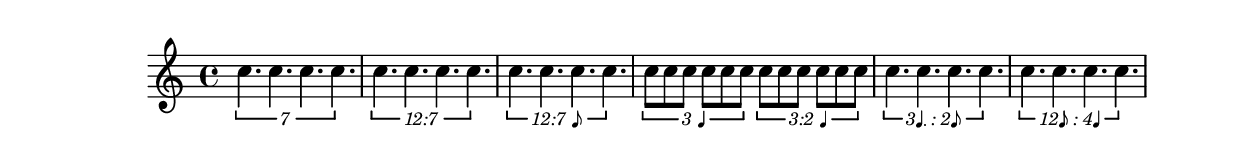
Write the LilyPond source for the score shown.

%% Do not edit this file; it is auto-generated from input/new
%% This file is in the public domain.
%% Note: this file works from version 2.13.1
\version "2.13.1"

\header {
%% Translation of GIT committish: d4f58bb3ad4e7fe1967a6b48f25e3addffc8aa14
  texidoces = "
LilyPond también proporciona funciones de formato para imprimir
números de grupo especial diferentes a la propia fracción, así
como para añadir una figura al número o a la fracción de la
agrupación.

"

  doctitlees = "Números de agrupación especial distintos a los predeterminados"

%% Translation of GIT committish: 6bf3e9149eb97e66b4c813e41dc7625f06c501aa
texidocde = "
LilyPond stellt auch Formatierungsfunktionen zur Verfügung, mit denen
N-tolennummern gesetzt werden können, die sich von dem eigentlichen Bruch
unterscheiden.  Auch ein Notenwert kann zu Nenner oder Zähler des Bruchs
hinzugefügt werden.
"
  doctitlede = "Nicht-standard-N-tolennummern"

%% Translation of GIT committish: fa7695ea860d7ab2db86581dd5f8bc4f413f6705
  texidocfr = "
LilyPond sait aussi gérer des nolets dont le chiffrage imprimé ne
correspond pas exactement à la fraction de mesure à laquelle ils se
réfèrent, tout comme ceux auxquels une valeur de note vient en complément
au chiffre.
"
  doctitlefr = "Nolets au chiffrage inhabituel"

  lsrtags = "rhythms"

  texidoc = "
LilyPond also provides formatting functions to print tuplet numbers different
than the actual fraction, as well as to append a note value to the tuplet 
number or tuplet fraction.
"
  doctitle = "Non-default tuplet numbers"
} % begin verbatim


\relative c'' {
  \once \override TupletNumber #'text =
    #(tuplet-number::non-default-tuplet-denominator-text 7)
  \times 2/3  { c4. c4. c4. c4. }
  \once \override TupletNumber #'text =
    #(tuplet-number::non-default-tuplet-fraction-text 12 7)
  \times 2/3  { c4. c4. c4. c4. }
  \once \override TupletNumber #'text =
    #(tuplet-number::append-note-wrapper
      (tuplet-number::non-default-tuplet-fraction-text 12 7) "8")
  \times 2/3  { c4. c4. c4. c4. }

  \once \override TupletNumber #'text =
    #(tuplet-number::append-note-wrapper
      tuplet-number::calc-denominator-text "4")
  \times 2/3  { c8 c8 c8 c8 c8 c8 }
  \once \override TupletNumber #'text =
    #(tuplet-number::append-note-wrapper
      tuplet-number::calc-fraction-text "4")
  \times 2/3  { c8 c8 c8 c8 c8 c8 }

  \once \override TupletNumber #'text =
    #(tuplet-number::fraction-with-notes "4." "8")
  \times 2/3  { c4. c4. c4. c4. }
  \once \override TupletNumber #'text =
    #(tuplet-number::non-default-fraction-with-notes 12 "8" 4 "4")
  \times 2/3  { c4. c4. c4. c4. }
}
